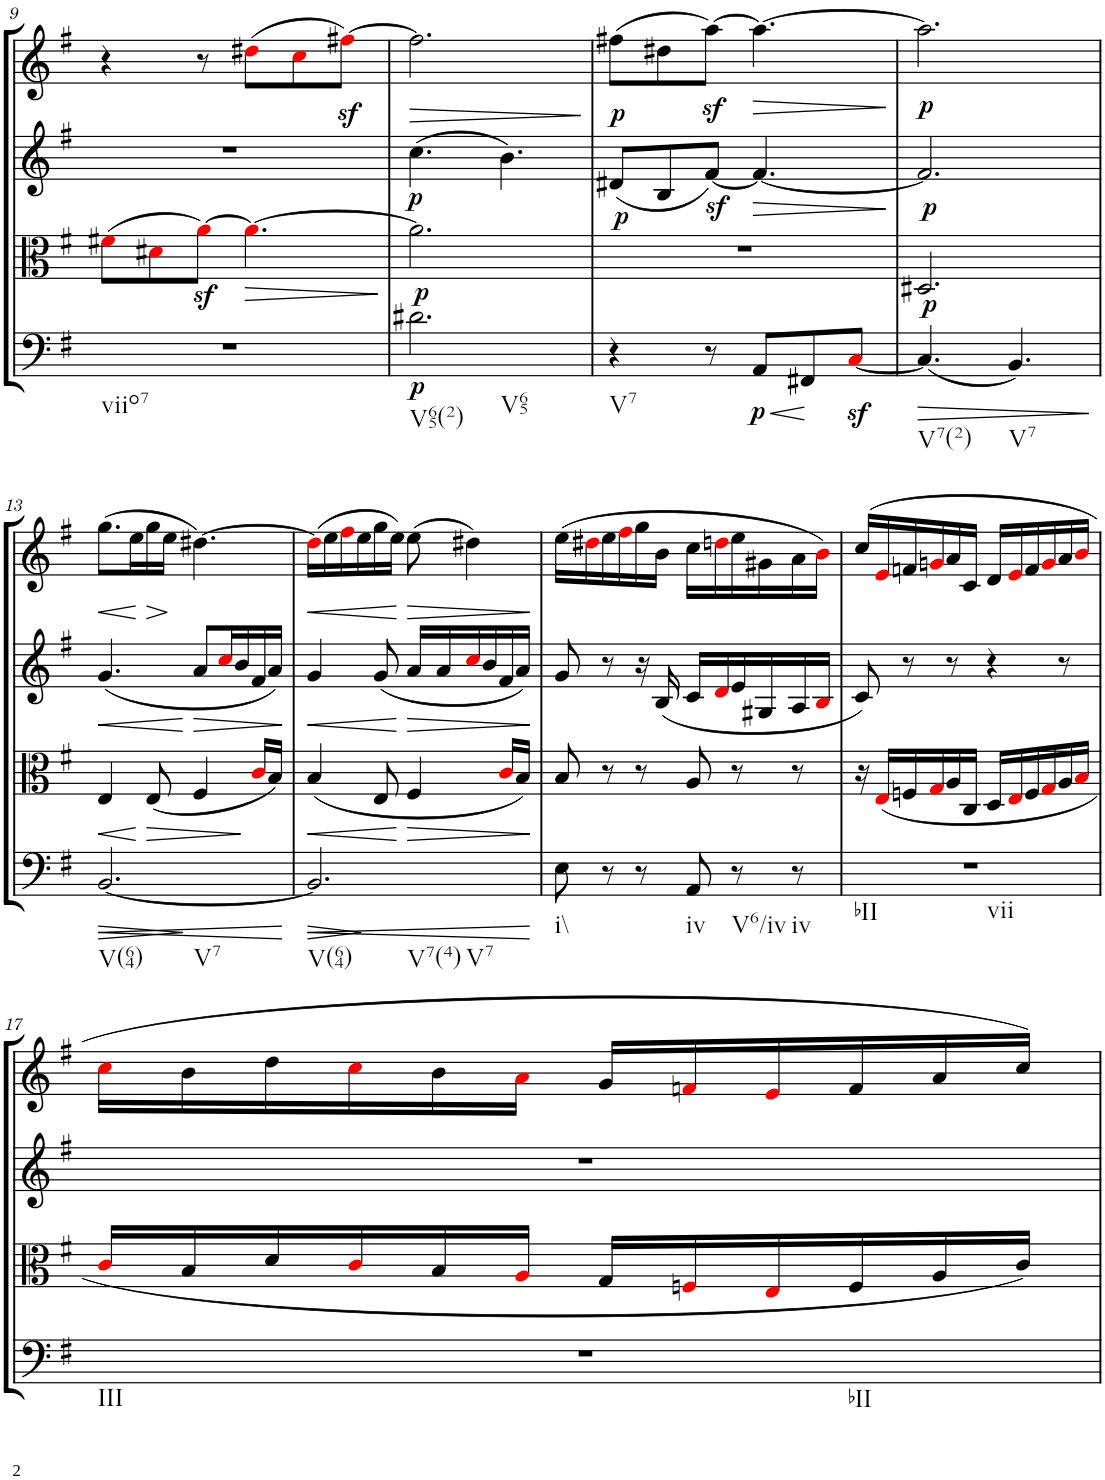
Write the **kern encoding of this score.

**kern	**dynam	**kern	**dynam	**kern	**dynam	**kern	**dynam
*part4	*part4	*part3	*part3	*part2	*part2	*part1	*part1
*staff4	*staff4	*staff3	*staff3	*staff2	*staff2	*staff1	*staff1
*I"Violoncello.	*	*I"Viola	*	*I"Violin II.	*	*I"Violin I.	*
*I'Vc	*	*I'Vla	*	*I'Vln	*	*I'Vln	*
!!LO:PB:g=z
*clefF4	*	*clefC3	*	*clefG2	*	*clefG2	*
*k[f#]	*	*k[f#]	*	*k[f#]	*	*k[f#]	*
*M6/8	*	*M6/8	*	*M6/8	*	*M6/8	*
=9	=9	=9	=9	=9	=9	=9	=9
!LO:TX:b:t=viio7	!	!	!	!	!	!	!
2.r	.	(8f#Xi\L	.	2.r	.	4r	.
.	.	8d#Xi\	.	.	.	.	.
.	.	[8az<i\J)	.	.	.	8r	.
!	!	!	!LO:HP:b	!	!	!	!
.	.	4.ai\_	>	.	.	(8dd#Xi\L	.
.	.	.	.	.	.	8cci\	.
.	.	.	.	.	.	[8ff#Xz<i\J)	.
.	.	.	]	.	.	.	.
=10	=10	=10	=10	=10	=10	=10	=10
!LO:TX:b:t=V65(2)	!	!	!	!	!	!	!
!LO:TX:b:t=V65	!	!	!	!	!	!	!
!	!LO:DY:b	!	!LO:DY:b	!	!LO:DY:b	!	!LO:HP:b
2.d#X\	p	2.a\]	p	(4.cc\	p	2.ff#\]	>
.	.	.	.	4.b\)	.	.	.
.	.	.	.	.	.	.	]
=11	=11	=11	=11	=11	=11	=11	=11
!LO:TX:b:t=V7	!	!	!	!	!	!	!
!	!	!	!	!	!LO:DY:b	!	!LO:DY:b
4r	.	2.r	.	(8d#X/L	p	(8ff#X\L	p
.	.	.	.	8B/	.	8dd#X\	.
8r	.	.	.	[8f#z</J)	.	[8aaz<\J)	.
!	!LO:HP:b	!	!	!	!LO:HP:b	!	!LO:HP:b
!	!LO:DY:n=1:b	!	!	!	!	!	!
8AA/L	< p	.	.	4.f#/_	>	4.aa\_	>
8FF#X/	.	.	.	.	.	.	.
[8Cz<i/J	.	.	.	.	.	.	.
.	[	.	.	.	]	.	]
=12	=12	=12	=12	=12	=12	=12	=12
!LO:TX:b:t=V7(2)	!	!	!	!	!	!	!
!	!LO:HP:b	!	!LO:DY:b	!	!LO:DY:b	!	!LO:DY:b
(4.C/]	>	2.D#X/	p	2.f#/]	p	2.aa\]	p
!LO:TX:b:t=V7	!	!	!	!	!	!	!
4.BB/)	.	.	.	.	.	.	.
.	]	.	.	.	.	.	.
!!LO:LB:g=z
=13	=13	=13	=13	=13	=13	=13	=13
!LO:TX:b:t=V(64)	!	!	!	!	!	!	!
!LO:TX:b:t=V7	!	!	!	!	!	!	!
!	!LO:HP:b	!	!	!	!	!	!
!	!LO:HP:n=1:b	!	!LO:HP:b	!	!LO:HP:b	!	!LO:HP:b
[2.BB/	< >	4E/	<	(4.g/	<	(8.gg\L	<
.	.	.	.	.	.	16ee\L	.
!	!	!	!LO:HP:n=1:b	!	!	!	!LO:HP:n=1:b
.	.	(8E/	[ >	.	.	16gg\	[ >
.	.	.	.	.	.	16ee\JJ	.
!	!	!	!	!	!LO:HP:n=1:b	!	!
.	.	4F#/	.	8a/L	[ >	[4.dd#X\)	.
.	.	.	.	16cci/L	.	.	.
.	.	.	.	16b/	.	.	.
.	.	16ci/LL	.	16f#/	.	.	.
.	.	16B/JJ)	.	16a/JJ)	.	.	.
.	[	.	]	.	]	.	]
=14	=14	=14	=14	=14	=14	=14	=14
!LO:TX:b:t=V(64)	!	!	!	!	!	!	!
!LO:TX:b:t=V7(4)	!	!	!	!	!	!	!
!LO:TX:b:t=V7	!	!	!	!	!	!	!
!	!LO:HP:b	!	!	!	!	!	!
!	!LO:HP:n=1:b	!	!LO:HP:b	!	!LO:HP:b	!	!LO:HP:b
2.BB/]	< >	(4B/	<	4g/	<	(16dd#i\LL]	<
.	.	.	.	.	.	16ee\	.
.	.	.	.	.	.	16ff#i\	.
.	.	.	.	.	.	16ee\	.
.	.	8E/	.	(8g/	.	16gg\	.
.	.	.	.	.	.	16ee\JJ)	.
!	!	!	!LO:HP:n=1:b	!	!LO:HP:n=1:b	!	!LO:HP:n=1:b
.	.	4F#/	[ >	16a/LL	[ >	(8ee\	[ >
.	.	.	.	16a/	.	.	.
.	.	.	.	16cci/	.	4dd#X\)	.
.	.	.	.	16b/	.	.	.
.	.	16ci/LL	.	16f#/	.	.	.
.	.	16B/JJ)	.	16a/JJ)	.	.	.
.	]	.	]	.	]	.	]
=15	=15	=15	=15	=15	=15	=15	=15
!LO:TX:b:t=i\\	!	!	!	!	!	!	!
8E\	.	8B/	.	8g/	.	(16ee\LL	.
.	.	.	.	.	.	16dd#Xi\	.
8r	[	8r	.	8r	.	16ee\	.
.	.	.	.	.	.	16ff#i\	.
8r	]	8r	.	16r	.	16gg\	.
.	.	.	.	(16B/	.	16b\JJ	.
!LO:TX:b:t=iv	!	!	!	!	!	!	!
8AA/	.	8A/	.	16c/LL	.	16cc\LL	.
.	.	.	.	16di/	.	16ddni\	.
!LO:TX:b:t=V6/iv	!	!	!	!	!	!	!
8r	.	8r	.	16e/	.	16ee\	.
.	.	.	.	16G#X/	.	16g#X\	.
!LO:TX:b:t=iv	!	!	!	!	!	!	!
8r	.	8r	.	16A/	.	16a\	.
.	.	.	.	16Bi/JJ	.	16bi\JJ)	.
=16	=16	=16	=16	=16	=16	=16	=16
!LO:TX:b:t=bII	!	!	!	!	!	!	!
!LO:TX:b:t=vii	!	!	!	!	!	!	!
2.r	.	16r	.	8c/)	.	(>16cc/LL	.
.	.	(16Ei/LL	.	.	.	16ei/	.
.	.	16Fn/	.	8r	.	16fn/	.
.	.	16Gi/	.	.	.	16gni/	.
.	.	16A/	.	8r	.	16a/	.
.	.	16C/JJ	.	.	.	16c/JJ	.
.	.	16D/LL	.	4r	.	16d/LL	.
.	.	16Ei/	.	.	.	16ei/	.
.	.	16F/	.	.	.	16f/	.
.	.	16Gi/	.	.	.	16gi/	.
.	.	16A/	.	8r	.	16a/	.
.	.	16Bi/JJ	.	.	.	16bi/JJ	.
!!LO:LB:g=z
=17	=17	=17	=17	=17	=17	=17	=17
!LO:TX:b:t=III	!	!	!	!	!	!	!
!LO:TX:b:t=bII	!	!	!	!	!	!	!
2.r	.	16ci/LL	.	2.r	.	16cci\LL	.
.	.	16B/	.	.	.	16b\	.
.	.	16d/	.	.	.	16dd\	.
.	.	16ci/	.	.	.	16cci\	.
.	.	16B/	.	.	.	16b\	.
.	.	16Ai/JJ	.	.	.	16ai\JJ	.
.	.	16G/LL	.	.	.	16g/LL	.
.	.	16Fni/	.	.	.	16fni/	.
.	.	16Ei/	.	.	.	16ei/	.
.	.	16F/	.	.	.	16f/	.
.	.	16A/	.	.	.	16a/	.
.	.	16c/JJ)	.	.	.	16cc/JJ)	.
=	=	=	=	=	=	=	=
*-	*-	*-	*-	*-	*-	*-	*-
